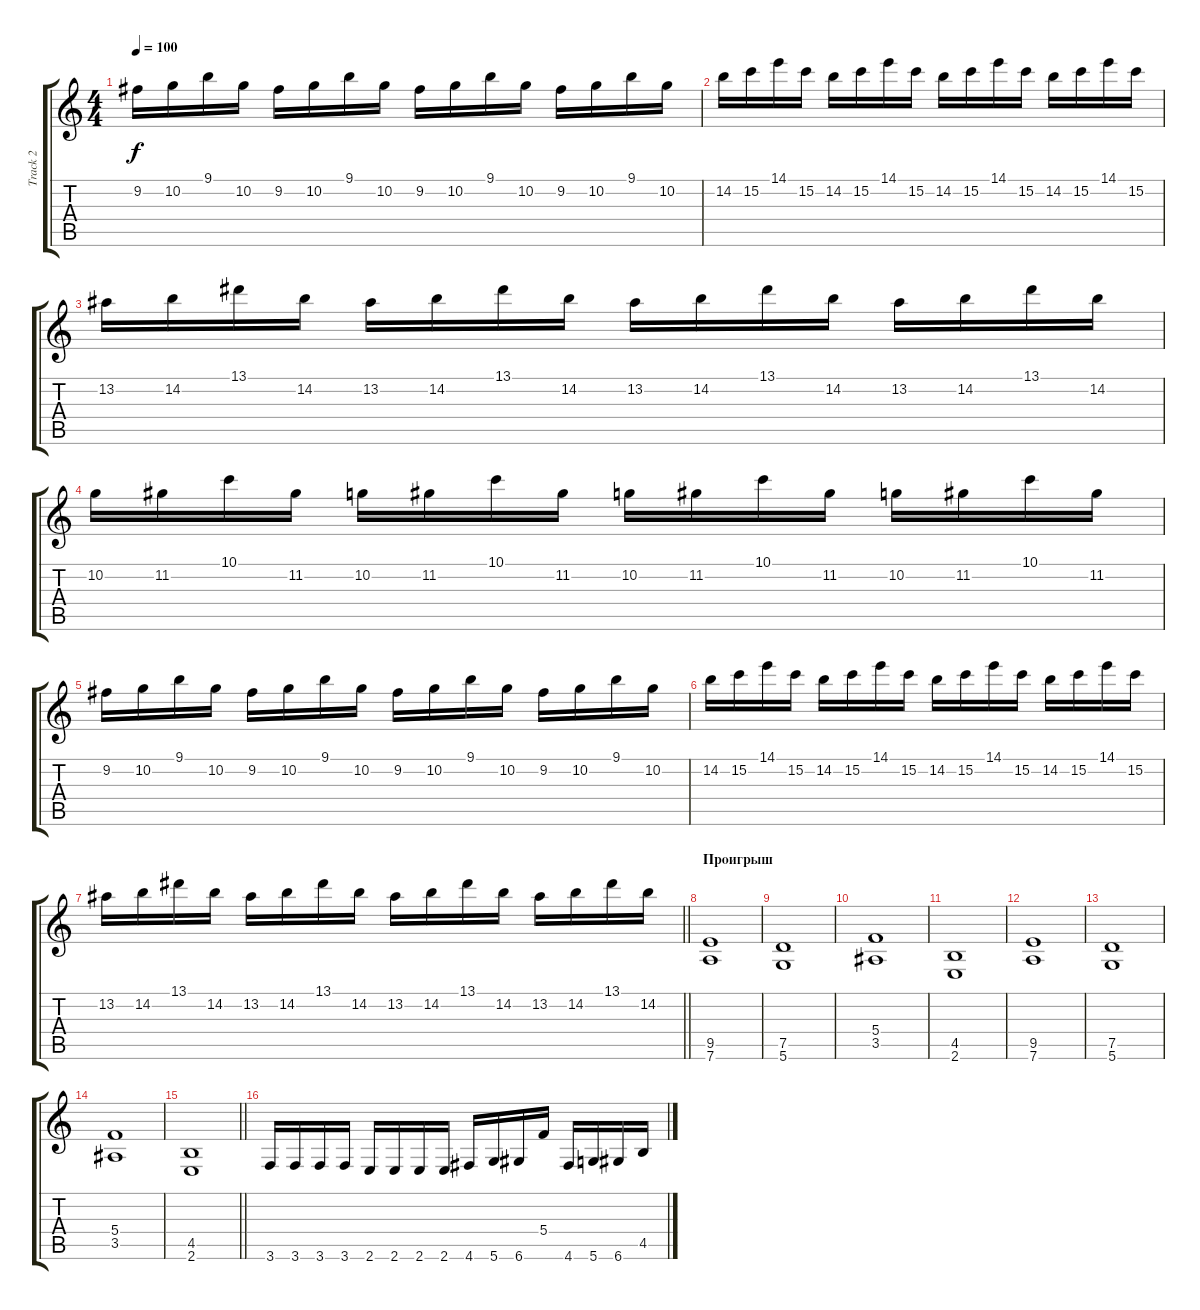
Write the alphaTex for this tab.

\track ("Track 2" "Track 2") {mute instrument distortionguitar}
\staff {score tabs}
\tuning (D4 A3 F3 C3 G2 D2) {hide}
\ts (4 4)
\tempo 100
\clef g2
\ks c
9.2.16{dy f} 10.2.16 9.1.16 10.2.16 9.2.16 10.2.16 9.1.16 10.2.16 9.2.16 10.2.16 9.1.16 10.2.16 9.2.16 10.2.16 9.1.16 10.2.16 |
14.2.16 15.2.16 14.1.16 15.2.16 14.2.16 15.2.16 14.1.16 15.2.16 14.2.16 15.2.16 14.1.16 15.2.16 14.2.16 15.2.16 14.1.16 15.2.16 |
13.2.16 14.2.16 13.1.16 14.2.16 13.2.16 14.2.16 13.1.16 14.2.16 13.2.16 14.2.16 13.1.16 14.2.16 13.2.16 14.2.16 13.1.16 14.2.16 |
10.2.16 11.2.16 10.1.16 11.2.16 10.2.16 11.2.16 10.1.16 11.2.16 10.2.16 11.2.16 10.1.16 11.2.16 10.2.16 11.2.16 10.1.16 11.2.16 |
9.2.16 10.2.16 9.1.16 10.2.16 9.2.16 10.2.16 9.1.16 10.2.16 9.2.16 10.2.16 9.1.16 10.2.16 9.2.16 10.2.16 9.1.16 10.2.16 |
14.2.16 15.2.16 14.1.16 15.2.16 14.2.16 15.2.16 14.1.16 15.2.16 14.2.16 15.2.16 14.1.16 15.2.16 14.2.16 15.2.16 14.1.16 15.2.16 |
\barLineRight lightlight
13.2.16 14.2.16 13.1.16 14.2.16 13.2.16 14.2.16 13.1.16 14.2.16 13.2.16 14.2.16 13.1.16 14.2.16 13.2.16 14.2.16 13.1.16 14.2.16 |
\section ("" "Проигрыш")
(9.5 7.6).1 |
(7.5 5.6).1 |
(5.4 3.5).1 |
(4.5 2.6).1 |
(9.5 7.6).1 |
(7.5 5.6).1 |
(5.4 3.5).1 |
\barLineRight lightlight
(4.5 2.6).1 |
3.6.16 3.6.16 3.6.16 3.6.16 2.6.16 2.6.16 2.6.16 2.6.16 4.6.16 5.6.16 6.6.16 5.4.16 4.6.16 5.6.16 6.6.16 4.5.16
